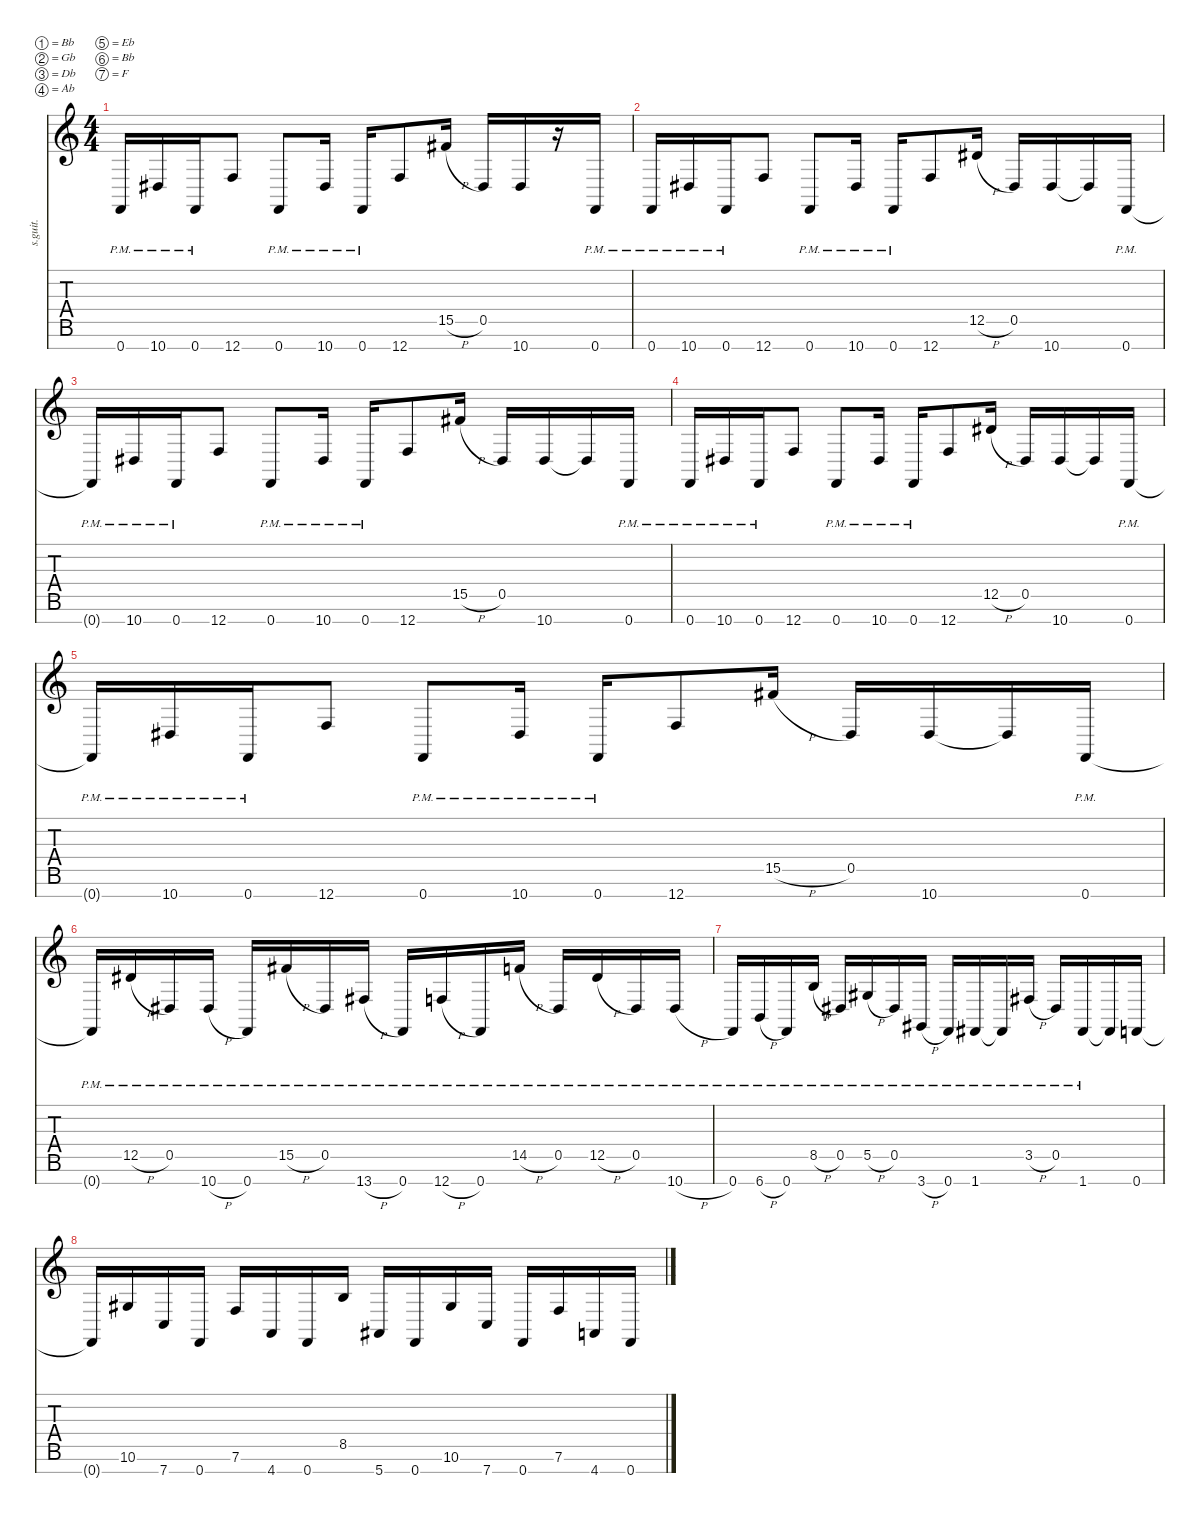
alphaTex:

\defaultSystemsLayout 4
\hideDynamics
\bracketExtendMode nobrackets
\track ("Fredrik Thordendal" "s.guit.") {instrument distortionguitar}
\staff {score tabs}
\tuning (Bb3 Gb3 Db3 Ab2 Eb2 Bb1 F1)
\ts (4 4)
\tempo (110 hide)
\clef g2
\ks c
0.7{pm t}.16{lyrics (0 "") lyrics (1 "") lyrics (2 "") lyrics (3 "") lyrics (4 "") dy f} 10.7{pm acc #}.16{lyrics (0 "") lyrics (1 "") lyrics (2 "") lyrics (3 "") lyrics (4 "")} 0.7{pm}.16{lyrics (0 "") lyrics (1 "") lyrics (2 "") lyrics (3 "") lyrics (4 "")} 12.7.8{lyrics (0 "") lyrics (1 "") lyrics (2 "") lyrics (3 "") lyrics (4 "")} 0.7{pm}.8{lyrics (0 "") lyrics (1 "") lyrics (2 "") lyrics (3 "") lyrics (4 "")} 10.7{pm acc #}.16{lyrics (0 "") lyrics (1 "") lyrics (2 "") lyrics (3 "") lyrics (4 "")} 0.7{pm}.16{lyrics (0 "") lyrics (1 "") lyrics (2 "") lyrics (3 "") lyrics (4 "")} 12.7.8{lyrics (0 "") lyrics (1 "") lyrics (2 "") lyrics (3 "") lyrics (4 "")} 15.5{h acc #}.16{lyrics (0 "") lyrics (1 "") lyrics (2 "") lyrics (3 "") lyrics (4 "")} 0.5{acc #}.16{lyrics (0 "") lyrics (1 "") lyrics (2 "") lyrics (3 "") lyrics (4 "")} 10.7{acc #}.16{lyrics (0 "") lyrics (1 "") lyrics (2 "") lyrics (3 "") lyrics (4 "")} r.16 0.7{pm}.16{lyrics (0 "") lyrics (1 "") lyrics (2 "") lyrics (3 "") lyrics (4 "")} |
0.7{pm}.16{lyrics (0 "") lyrics (1 "") lyrics (2 "") lyrics (3 "") lyrics (4 "")} 10.7{pm acc #}.16{lyrics (0 "") lyrics (1 "") lyrics (2 "") lyrics (3 "") lyrics (4 "")} 0.7{pm}.16{lyrics (0 "") lyrics (1 "") lyrics (2 "") lyrics (3 "") lyrics (4 "")} 12.7.8{lyrics (0 "") lyrics (1 "") lyrics (2 "") lyrics (3 "") lyrics (4 "")} 0.7{pm}.8{lyrics (0 "") lyrics (1 "") lyrics (2 "") lyrics (3 "") lyrics (4 "")} 10.7{pm acc #}.16{lyrics (0 "") lyrics (1 "") lyrics (2 "") lyrics (3 "") lyrics (4 "")} 0.7{pm}.16{lyrics (0 "") lyrics (1 "") lyrics (2 "") lyrics (3 "") lyrics (4 "")} 12.7.8{lyrics (0 "") lyrics (1 "") lyrics (2 "") lyrics (3 "") lyrics (4 "")} 12.5{h acc #}.16{lyrics (0 "") lyrics (1 "") lyrics (2 "") lyrics (3 "") lyrics (4 "")} 0.5{acc #}.16{lyrics (0 "") lyrics (1 "") lyrics (2 "") lyrics (3 "") lyrics (4 "")} 10.7{acc #}.16{lyrics (0 "") lyrics (1 "") lyrics (2 "") lyrics (3 "") lyrics (4 "")} 10.7{t acc #}.16{lyrics (0 "") lyrics (1 "") lyrics (2 "") lyrics (3 "") lyrics (4 "")} 0.7{pm}.16{lyrics (0 "") lyrics (1 "") lyrics (2 "") lyrics (3 "") lyrics (4 "")} |
0.7{pm t}.16{lyrics (0 "") lyrics (1 "") lyrics (2 "") lyrics (3 "") lyrics (4 "")} 10.7{pm acc #}.16{lyrics (0 "") lyrics (1 "") lyrics (2 "") lyrics (3 "") lyrics (4 "")} 0.7{pm}.16{lyrics (0 "") lyrics (1 "") lyrics (2 "") lyrics (3 "") lyrics (4 "")} 12.7.8{lyrics (0 "") lyrics (1 "") lyrics (2 "") lyrics (3 "") lyrics (4 "")} 0.7{pm}.8{lyrics (0 "") lyrics (1 "") lyrics (2 "") lyrics (3 "") lyrics (4 "")} 10.7{pm acc #}.16{lyrics (0 "") lyrics (1 "") lyrics (2 "") lyrics (3 "") lyrics (4 "")} 0.7{pm}.16{lyrics (0 "") lyrics (1 "") lyrics (2 "") lyrics (3 "") lyrics (4 "")} 12.7.8{lyrics (0 "") lyrics (1 "") lyrics (2 "") lyrics (3 "") lyrics (4 "")} 15.5{h acc #}.16{lyrics (0 "") lyrics (1 "") lyrics (2 "") lyrics (3 "") lyrics (4 "")} 0.5{acc #}.16{lyrics (0 "") lyrics (1 "") lyrics (2 "") lyrics (3 "") lyrics (4 "")} 10.7{acc #}.16{lyrics (0 "") lyrics (1 "") lyrics (2 "") lyrics (3 "") lyrics (4 "")} 10.7{t acc #}.16{lyrics (0 "") lyrics (1 "") lyrics (2 "") lyrics (3 "") lyrics (4 "")} 0.7{pm}.16{lyrics (0 "") lyrics (1 "") lyrics (2 "") lyrics (3 "") lyrics (4 "")} |
0.7{pm}.16{lyrics (0 "") lyrics (1 "") lyrics (2 "") lyrics (3 "") lyrics (4 "")} 10.7{pm acc #}.16{lyrics (0 "") lyrics (1 "") lyrics (2 "") lyrics (3 "") lyrics (4 "")} 0.7{pm}.16{lyrics (0 "") lyrics (1 "") lyrics (2 "") lyrics (3 "") lyrics (4 "")} 12.7.8{lyrics (0 "") lyrics (1 "") lyrics (2 "") lyrics (3 "") lyrics (4 "")} 0.7{pm}.8{lyrics (0 "") lyrics (1 "") lyrics (2 "") lyrics (3 "") lyrics (4 "")} 10.7{pm acc #}.16{lyrics (0 "") lyrics (1 "") lyrics (2 "") lyrics (3 "") lyrics (4 "")} 0.7{pm}.16{lyrics (0 "") lyrics (1 "") lyrics (2 "") lyrics (3 "") lyrics (4 "")} 12.7.8{lyrics (0 "") lyrics (1 "") lyrics (2 "") lyrics (3 "") lyrics (4 "")} 12.5{h acc #}.16{lyrics (0 "") lyrics (1 "") lyrics (2 "") lyrics (3 "") lyrics (4 "")} 0.5{acc #}.16{lyrics (0 "") lyrics (1 "") lyrics (2 "") lyrics (3 "") lyrics (4 "")} 10.7{acc #}.16{lyrics (0 "") lyrics (1 "") lyrics (2 "") lyrics (3 "") lyrics (4 "")} 10.7{t acc #}.16{lyrics (0 "") lyrics (1 "") lyrics (2 "") lyrics (3 "") lyrics (4 "")} 0.7{pm}.16{lyrics (0 "") lyrics (1 "") lyrics (2 "") lyrics (3 "") lyrics (4 "")} |
0.7{pm t}.16{lyrics (0 "") lyrics (1 "") lyrics (2 "") lyrics (3 "") lyrics (4 "")} 10.7{pm acc #}.16{lyrics (0 "") lyrics (1 "") lyrics (2 "") lyrics (3 "") lyrics (4 "")} 0.7{pm}.16{lyrics (0 "") lyrics (1 "") lyrics (2 "") lyrics (3 "") lyrics (4 "")} 12.7.8{lyrics (0 "") lyrics (1 "") lyrics (2 "") lyrics (3 "") lyrics (4 "")} 0.7{pm}.8{lyrics (0 "") lyrics (1 "") lyrics (2 "") lyrics (3 "") lyrics (4 "")} 10.7{pm acc #}.16{lyrics (0 "") lyrics (1 "") lyrics (2 "") lyrics (3 "") lyrics (4 "")} 0.7{pm}.16{lyrics (0 "") lyrics (1 "") lyrics (2 "") lyrics (3 "") lyrics (4 "")} 12.7.8{lyrics (0 "") lyrics (1 "") lyrics (2 "") lyrics (3 "") lyrics (4 "")} 15.5{h acc #}.16{lyrics (0 "") lyrics (1 "") lyrics (2 "") lyrics (3 "") lyrics (4 "")} 0.5{acc #}.16{lyrics (0 "") lyrics (1 "") lyrics (2 "") lyrics (3 "") lyrics (4 "")} 10.7{acc #}.16{lyrics (0 "") lyrics (1 "") lyrics (2 "") lyrics (3 "") lyrics (4 "")} 10.7{t acc #}.16{lyrics (0 "") lyrics (1 "") lyrics (2 "") lyrics (3 "") lyrics (4 "")} 0.7{pm}.16{lyrics (0 "") lyrics (1 "") lyrics (2 "") lyrics (3 "") lyrics (4 "")} |
0.7{pm t}.16{lyrics (0 "") lyrics (1 "") lyrics (2 "") lyrics (3 "") lyrics (4 "")} 12.5{h pm acc #}.16{lyrics (0 "") lyrics (1 "") lyrics (2 "") lyrics (3 "") lyrics (4 "")} 0.5{pm acc #}.16{lyrics (0 "") lyrics (1 "") lyrics (2 "") lyrics (3 "") lyrics (4 "")} 10.7{h pm acc #}.16{lyrics (0 "") lyrics (1 "") lyrics (2 "") lyrics (3 "") lyrics (4 "")} 0.7{pm}.16{lyrics (0 "") lyrics (1 "") lyrics (2 "") lyrics (3 "") lyrics (4 "")} 15.5{h pm acc #}.16{lyrics (0 "") lyrics (1 "") lyrics (2 "") lyrics (3 "") lyrics (4 "")} 0.5{pm acc #}.16{lyrics (0 "") lyrics (1 "") lyrics (2 "") lyrics (3 "") lyrics (4 "")} 13.7{h pm acc #}.16{lyrics (0 "") lyrics (1 "") lyrics (2 "") lyrics (3 "") lyrics (4 "")} 0.7{pm}.16{lyrics (0 "") lyrics (1 "") lyrics (2 "") lyrics (3 "") lyrics (4 "")} 12.7{h pm}.16{lyrics (0 "") lyrics (1 "") lyrics (2 "") lyrics (3 "") lyrics (4 "")} 0.7{pm}.16{lyrics (0 "") lyrics (1 "") lyrics (2 "") lyrics (3 "") lyrics (4 "")} 14.5{h pm}.16{lyrics (0 "") lyrics (1 "") lyrics (2 "") lyrics (3 "") lyrics (4 "")} 0.5{pm acc #}.16{lyrics (0 "") lyrics (1 "") lyrics (2 "") lyrics (3 "") lyrics (4 "")} 12.5{h pm acc #}.16{lyrics (0 "") lyrics (1 "") lyrics (2 "") lyrics (3 "") lyrics (4 "")} 0.5{pm acc #}.16{lyrics (0 "") lyrics (1 "") lyrics (2 "") lyrics (3 "") lyrics (4 "")} 10.7{h pm acc #}.16{lyrics (0 "") lyrics (1 "") lyrics (2 "") lyrics (3 "") lyrics (4 "")} |
0.7{pm}.16{lyrics (0 "") lyrics (1 "") lyrics (2 "") lyrics (3 "") lyrics (4 "")} 6.7{h pm}.16{lyrics (0 "") lyrics (1 "") lyrics (2 "") lyrics (3 "") lyrics (4 "")} 0.7{pm}.16{lyrics (0 "") lyrics (1 "") lyrics (2 "") lyrics (3 "") lyrics (4 "")} 8.5{h pm}.16{lyrics (0 "") lyrics (1 "") lyrics (2 "") lyrics (3 "") lyrics (4 "")} 0.5{pm acc #}.16{lyrics (0 "") lyrics (1 "") lyrics (2 "") lyrics (3 "") lyrics (4 "")} 5.5{h pm acc #}.16{lyrics (0 "") lyrics (1 "") lyrics (2 "") lyrics (3 "") lyrics (4 "")} 0.5{pm acc #}.16{lyrics (0 "") lyrics (1 "") lyrics (2 "") lyrics (3 "") lyrics (4 "")} 3.7{h pm acc #}.16{lyrics (0 "") lyrics (1 "") lyrics (2 "") lyrics (3 "") lyrics (4 "")} 0.7{pm}.16{lyrics (0 "") lyrics (1 "") lyrics (2 "") lyrics (3 "") lyrics (4 "")} 1.7{pm acc #}.16{lyrics (0 "") lyrics (1 "") lyrics (2 "") lyrics (3 "") lyrics (4 "")} 1.7{pm t acc #}.16{lyrics (0 "") lyrics (1 "") lyrics (2 "") lyrics (3 "") lyrics (4 "")} 3.5{h pm acc #}.16{lyrics (0 "") lyrics (1 "") lyrics (2 "") lyrics (3 "") lyrics (4 "")} 0.5{pm acc #}.16{lyrics (0 "") lyrics (1 "") lyrics (2 "") lyrics (3 "") lyrics (4 "")} 1.7{pm acc #}.16{lyrics (0 "") lyrics (1 "") lyrics (2 "") lyrics (3 "") lyrics (4 "")} 1.7{t acc #}.16{lyrics (0 "") lyrics (1 "") lyrics (2 "") lyrics (3 "") lyrics (4 "")} 0.7.16{lyrics (0 "") lyrics (1 "") lyrics (2 "") lyrics (3 "") lyrics (4 "")} |
0.7{t}.16{lyrics (0 "") lyrics (1 "") lyrics (2 "") lyrics (3 "") lyrics (4 "")} 10.6{acc #}.16{lyrics (0 "") lyrics (1 "") lyrics (2 "") lyrics (3 "") lyrics (4 "")} 7.7.16{lyrics (0 "") lyrics (1 "") lyrics (2 "") lyrics (3 "") lyrics (4 "")} 0.7.16{lyrics (0 "") lyrics (1 "") lyrics (2 "") lyrics (3 "") lyrics (4 "")} 7.6.16{lyrics (0 "") lyrics (1 "") lyrics (2 "") lyrics (3 "") lyrics (4 "")} 4.7.16{lyrics (0 "") lyrics (1 "") lyrics (2 "") lyrics (3 "") lyrics (4 "")} 0.7.16{lyrics (0 "") lyrics (1 "") lyrics (2 "") lyrics (3 "") lyrics (4 "")} 8.5.16{lyrics (0 "") lyrics (1 "") lyrics (2 "") lyrics (3 "") lyrics (4 "")} 5.7{acc #}.16{lyrics (0 "") lyrics (1 "") lyrics (2 "") lyrics (3 "") lyrics (4 "")} 0.7.16{lyrics (0 "") lyrics (1 "") lyrics (2 "") lyrics (3 "") lyrics (4 "")} 10.6{acc #}.16{lyrics (0 "") lyrics (1 "") lyrics (2 "") lyrics (3 "") lyrics (4 "")} 7.7.16{lyrics (0 "") lyrics (1 "") lyrics (2 "") lyrics (3 "") lyrics (4 "")} 0.7.16{lyrics (0 "") lyrics (1 "") lyrics (2 "") lyrics (3 "") lyrics (4 "")} 7.6.16{lyrics (0 "") lyrics (1 "") lyrics (2 "") lyrics (3 "") lyrics (4 "")} 4.7.16{lyrics (0 "") lyrics (1 "") lyrics (2 "") lyrics (3 "") lyrics (4 "")} 0.7.16{lyrics (0 "") lyrics (1 "") lyrics (2 "") lyrics (3 "") lyrics (4 "")}
